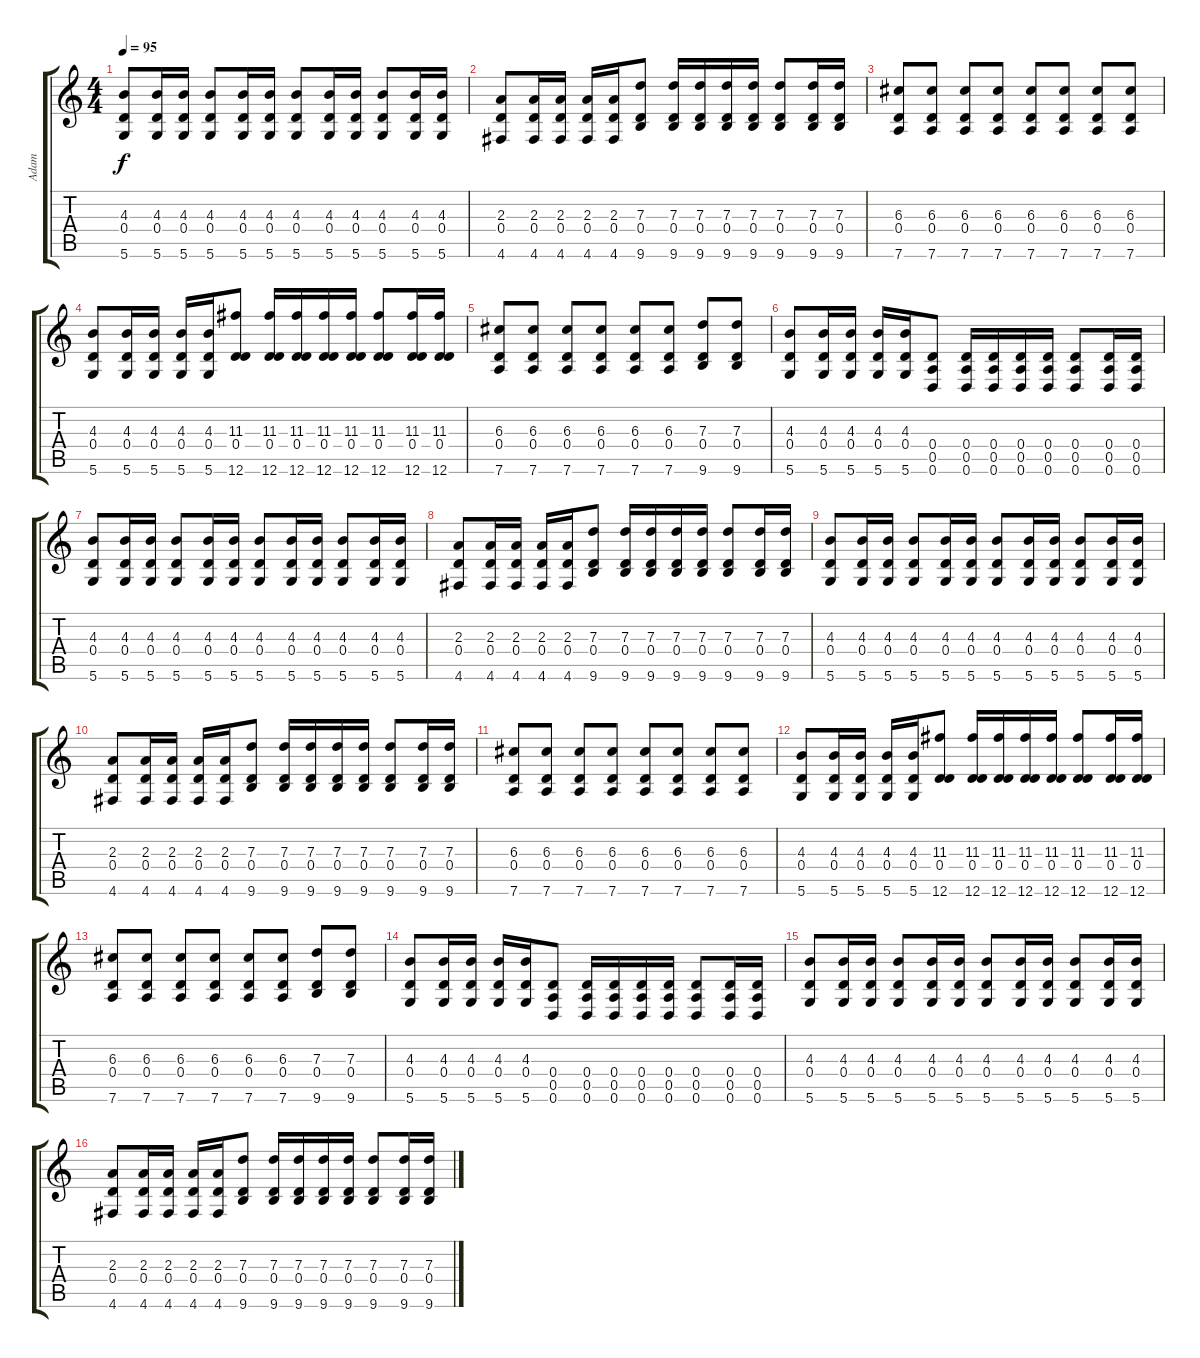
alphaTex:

\track ("Adam" "Adam") {instrument distortionguitar}
\staff {score tabs}
\tuning (E4 B3 G3 D3 A2 D2) {hide}
\ts (4 4)
\tempo 95
\clef g2
\ks c
(4.3 0.4 5.6).8{dy f} (4.3 0.4 5.6).16 (4.3 0.4 5.6).16 (4.3 0.4 5.6).8 (4.3 0.4 5.6).16 (4.3 0.4 5.6).16 (4.3 0.4 5.6).8 (4.3 0.4 5.6).16 (4.3 0.4 5.6).16 (4.3 0.4 5.6).8 (4.3 0.4 5.6).16 (4.3 0.4 5.6).16 |
(2.3 0.4 4.6).8 (2.3 0.4 4.6).16 (2.3 0.4 4.6).16 (2.3 0.4 4.6).16 (2.3 0.4 4.6).16 (7.3 0.4 9.6).8 (7.3 0.4 9.6).16 (7.3 0.4 9.6).16 (7.3 0.4 9.6).16 (7.3 0.4 9.6).16 (7.3 0.4 9.6).8 (7.3 0.4 9.6).16 (7.3 0.4 9.6).16 |
(6.3 0.4 7.6).8 (6.3 0.4 7.6).8 (6.3 0.4 7.6).8 (6.3 0.4 7.6).8 (6.3 0.4 7.6).8 (6.3 0.4 7.6).8 (6.3 0.4 7.6).8 (6.3 0.4 7.6).8 |
(4.3 0.4 5.6).8 (4.3 0.4 5.6).16 (4.3 0.4 5.6).16 (4.3 0.4 5.6).16 (4.3 0.4 5.6).16 (11.3 0.4 12.6).8 (11.3 0.4 12.6).16 (11.3 0.4 12.6).16 (11.3 0.4 12.6).16 (11.3 0.4 12.6).16 (11.3 0.4 12.6).8 (11.3 0.4 12.6).16 (11.3 0.4 12.6).16 |
(6.3 0.4 7.6).8 (6.3 0.4 7.6).8 (6.3 0.4 7.6).8 (6.3 0.4 7.6).8 (6.3 0.4 7.6).8 (6.3 0.4 7.6).8 (7.3 0.4 9.6).8 (7.3 0.4 9.6).8 |
(4.3 0.4 5.6).8 (4.3 0.4 5.6).16 (4.3 0.4 5.6).16 (4.3 0.4 5.6).16 (4.3 0.4 5.6).16 (0.4 0.5 0.6).8 (0.4 0.5 0.6).16 (0.4 0.5 0.6).16 (0.4 0.5 0.6).16 (0.4 0.5 0.6).16 (0.4 0.5 0.6).8 (0.4 0.5 0.6).16 (0.4 0.5 0.6).16 |
(4.3 0.4 5.6).8 (4.3 0.4 5.6).16 (4.3 0.4 5.6).16 (4.3 0.4 5.6).8 (4.3 0.4 5.6).16 (4.3 0.4 5.6).16 (4.3 0.4 5.6).8 (4.3 0.4 5.6).16 (4.3 0.4 5.6).16 (4.3 0.4 5.6).8 (4.3 0.4 5.6).16 (4.3 0.4 5.6).16 |
(2.3 0.4 4.6).8 (2.3 0.4 4.6).16 (2.3 0.4 4.6).16 (2.3 0.4 4.6).16 (2.3 0.4 4.6).16 (7.3 0.4 9.6).8 (7.3 0.4 9.6).16 (7.3 0.4 9.6).16 (7.3 0.4 9.6).16 (7.3 0.4 9.6).16 (7.3 0.4 9.6).8 (7.3 0.4 9.6).16 (7.3 0.4 9.6).16 |
(4.3 0.4 5.6).8 (4.3 0.4 5.6).16 (4.3 0.4 5.6).16 (4.3 0.4 5.6).8 (4.3 0.4 5.6).16 (4.3 0.4 5.6).16 (4.3 0.4 5.6).8 (4.3 0.4 5.6).16 (4.3 0.4 5.6).16 (4.3 0.4 5.6).8 (4.3 0.4 5.6).16 (4.3 0.4 5.6).16 |
(2.3 0.4 4.6).8 (2.3 0.4 4.6).16 (2.3 0.4 4.6).16 (2.3 0.4 4.6).16 (2.3 0.4 4.6).16 (7.3 0.4 9.6).8 (7.3 0.4 9.6).16 (7.3 0.4 9.6).16 (7.3 0.4 9.6).16 (7.3 0.4 9.6).16 (7.3 0.4 9.6).8 (7.3 0.4 9.6).16 (7.3 0.4 9.6).16 |
(6.3 0.4 7.6).8 (6.3 0.4 7.6).8 (6.3 0.4 7.6).8 (6.3 0.4 7.6).8 (6.3 0.4 7.6).8 (6.3 0.4 7.6).8 (6.3 0.4 7.6).8 (6.3 0.4 7.6).8 |
(4.3 0.4 5.6).8 (4.3 0.4 5.6).16 (4.3 0.4 5.6).16 (4.3 0.4 5.6).16 (4.3 0.4 5.6).16 (11.3 0.4 12.6).8 (11.3 0.4 12.6).16 (11.3 0.4 12.6).16 (11.3 0.4 12.6).16 (11.3 0.4 12.6).16 (11.3 0.4 12.6).8 (11.3 0.4 12.6).16 (11.3 0.4 12.6).16 |
(6.3 0.4 7.6).8 (6.3 0.4 7.6).8 (6.3 0.4 7.6).8 (6.3 0.4 7.6).8 (6.3 0.4 7.6).8 (6.3 0.4 7.6).8 (7.3 0.4 9.6).8 (7.3 0.4 9.6).8 |
(4.3 0.4 5.6).8 (4.3 0.4 5.6).16 (4.3 0.4 5.6).16 (4.3 0.4 5.6).16 (4.3 0.4 5.6).16 (0.4 0.5 0.6).8 (0.4 0.5 0.6).16 (0.4 0.5 0.6).16 (0.4 0.5 0.6).16 (0.4 0.5 0.6).16 (0.4 0.5 0.6).8 (0.4 0.5 0.6).16 (0.4 0.5 0.6).16 |
(4.3 0.4 5.6).8{volume 13} (4.3 0.4 5.6).16 (4.3 0.4 5.6).16 (4.3 0.4 5.6).8 (4.3 0.4 5.6).16 (4.3 0.4 5.6).16 (4.3 0.4 5.6).8 (4.3 0.4 5.6).16 (4.3 0.4 5.6).16 (4.3 0.4 5.6).8 (4.3 0.4 5.6).16 (4.3 0.4 5.6).16 |
(2.3 0.4 4.6).8 (2.3 0.4 4.6).16 (2.3 0.4 4.6).16 (2.3 0.4 4.6).16 (2.3 0.4 4.6).16 (7.3 0.4 9.6).8 (7.3 0.4 9.6).16 (7.3 0.4 9.6).16 (7.3 0.4 9.6).16 (7.3 0.4 9.6).16 (7.3 0.4 9.6).8 (7.3 0.4 9.6).16 (7.3 0.4 9.6).16
